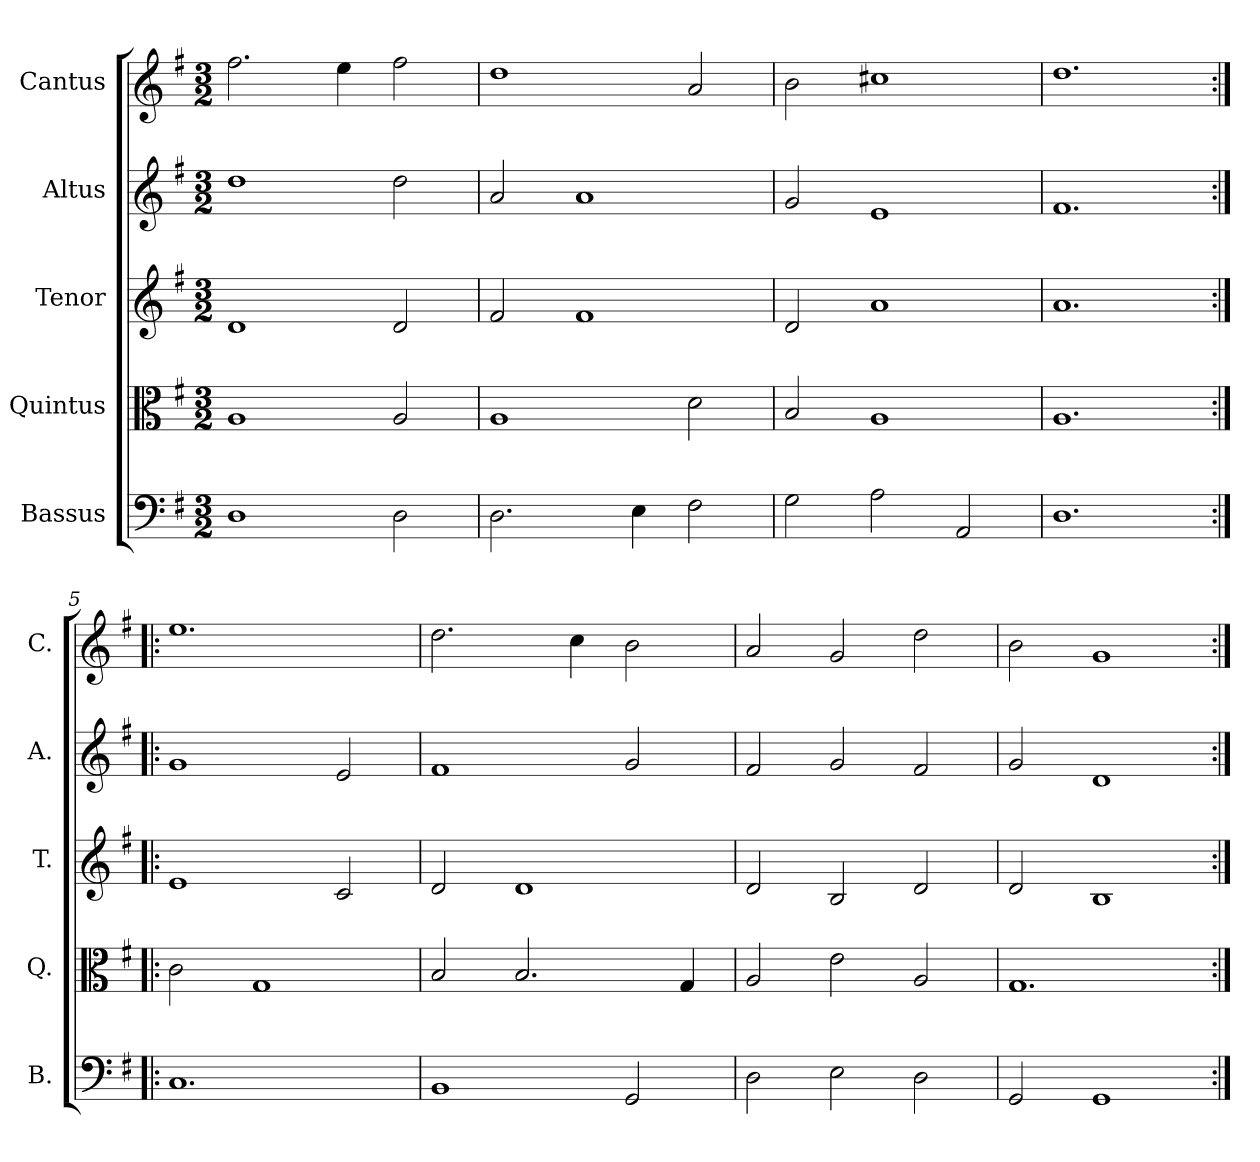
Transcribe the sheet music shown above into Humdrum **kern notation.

**kern	**kern	**kern	**kern	**kern
*part5	*part4	*part3	*part2	*part1
*staff5	*staff4	*staff3	*staff2	*staff1
*I"Bassus	*I"Quintus	*I"Tenor	*I"Altus	*I"Cantus
*I'B.	*I'Q.	*I'T.	*I'A.	*I'C.
*clefF4	*clefC3	*clefG2	*clefG2	*clefG2
*k[f#]	*k[f#]	*k[f#]	*k[f#]	*k[f#]
*G:	*G:	*G:	*G:	*G:
*M3/2	*M3/2	*M3/2	*M3/2	*M3/2
=1	=1	=1	=1	=1
1D	1A	1d	1dd	2.ff#\
.	.	.	.	4ee\
2D\	2A/	2d/	2dd\	2ff#\
=2	=2	=2	=2	=2
2.D\	1A	2f#/	2a/	1dd
.	.	1f#	1a	.
4E\	.	.	.	.
2F#\	2d\	.	.	2a/
=3	=3	=3	=3	=3
2G\	2B/	2d/	2g/	2b\
2A\	1A	1a	1e	1cc#X
2AA/	.	.	.	.
=4	=4	=4	=4	=4
1.D	1.A	1.a	1.f#	1.dd
=5:|!|:	=5:|!|:	=5:|!|:	=5:|!|:	=5:|!|:
1.C	2c\	1e	1g	1.ee
.	1G	.	.	.
.	.	2c/	2e/	.
=6	=6	=6	=6	=6
1BB	2B/	2d/	1f#	2.dd\
.	2.B/	1d	.	.
.	.	.	.	4cc\
2GG/	.	.	2g/	2b\
.	4G/	.	.	.
=7	=7	=7	=7	=7
2D\	2A/	2d/	2f#/	2a/
2E\	2e\	2B/	2g/	2g/
2D\	2A/	2d/	2f#/	2dd\
=8	=8	=8	=8	=8
2GG/	1.G	2d/	2g/	2b\
1GG	.	1B	1d	1g
=:|!	=:|!	=:|!	=:|!	=:|!
*-	*-	*-	*-	*-
